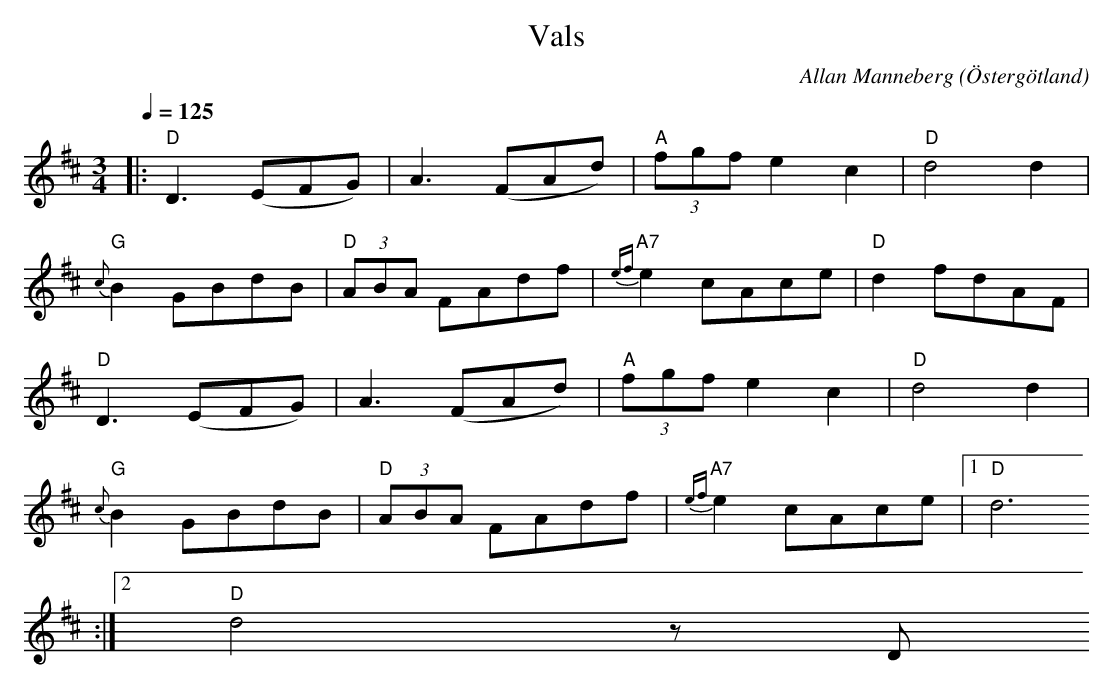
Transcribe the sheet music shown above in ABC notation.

X:1
T:Vals
O:Östergötland
C:Allan Manneberg
Q:1/4=125
M: 3/4
L: 1/8
K: D
|: "D"D3(EFG) | A3(FAd) |"A" (3fgf e2 c2|"D" d4 d2|
"G" {c}B2 GBdB| "D" (3ABA FAdf | "A7" {ef}e2 cAce|"D" d2 fdAF|
"D"D3(EFG) | A3(FAd) |"A" (3fgf e2 c2|"D" d4 d2|
"G" {c}B2 GBdB| "D" (3ABA FAdf | "A7" {ef}e2 cAce|1"D" d6
:|2 "D" d4 z D
|:
